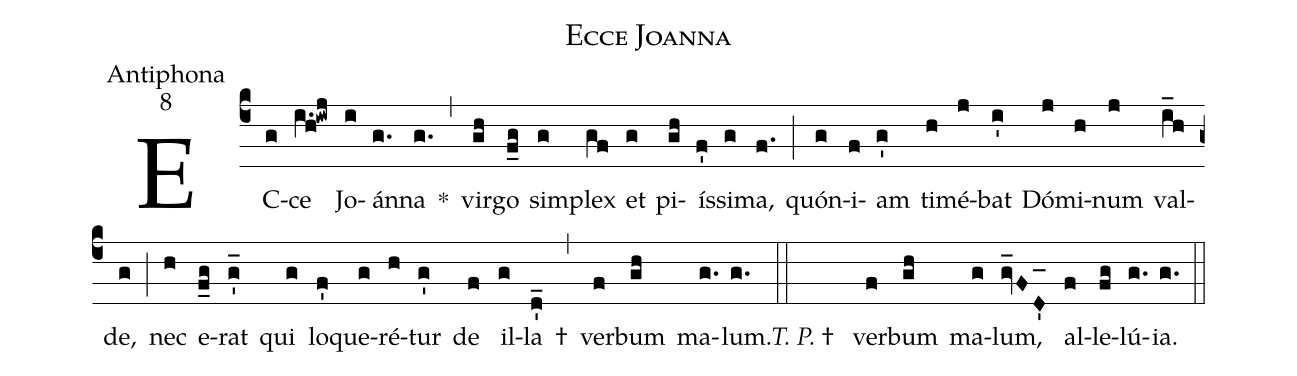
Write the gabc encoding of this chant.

name:Ecce Joanna;
office-part:Antiphona;
mode:8;
%%
(c4)EC(g)ce(i.h!iwj) Jo(i)án(g.)na(g.) *(,) vir(gh)go(f_g) sim(g)plex(gf) et(g) pi(gh)ís(f')si(g)ma,(f.) (;) quón(g)i(f)am(g') ti(h)mé(j)bat(i') Dó(j)mi(h)num(j) val(i_h)de,(g) (;) nec(h) e(f_g)rat(g'_) qui(g) lo(f')que(g)ré(h)tur(g') de(f) il(g)la(d'_) †(,) ver(f)bum(gh) ma(g.)lum.(g.) (::) <i>T. P.</i> † ()  ver(f)bum(gh) ma(g)lum,(gv_FD'_) al(f)le(fg)lú(g.)ia.(g.) (::)
